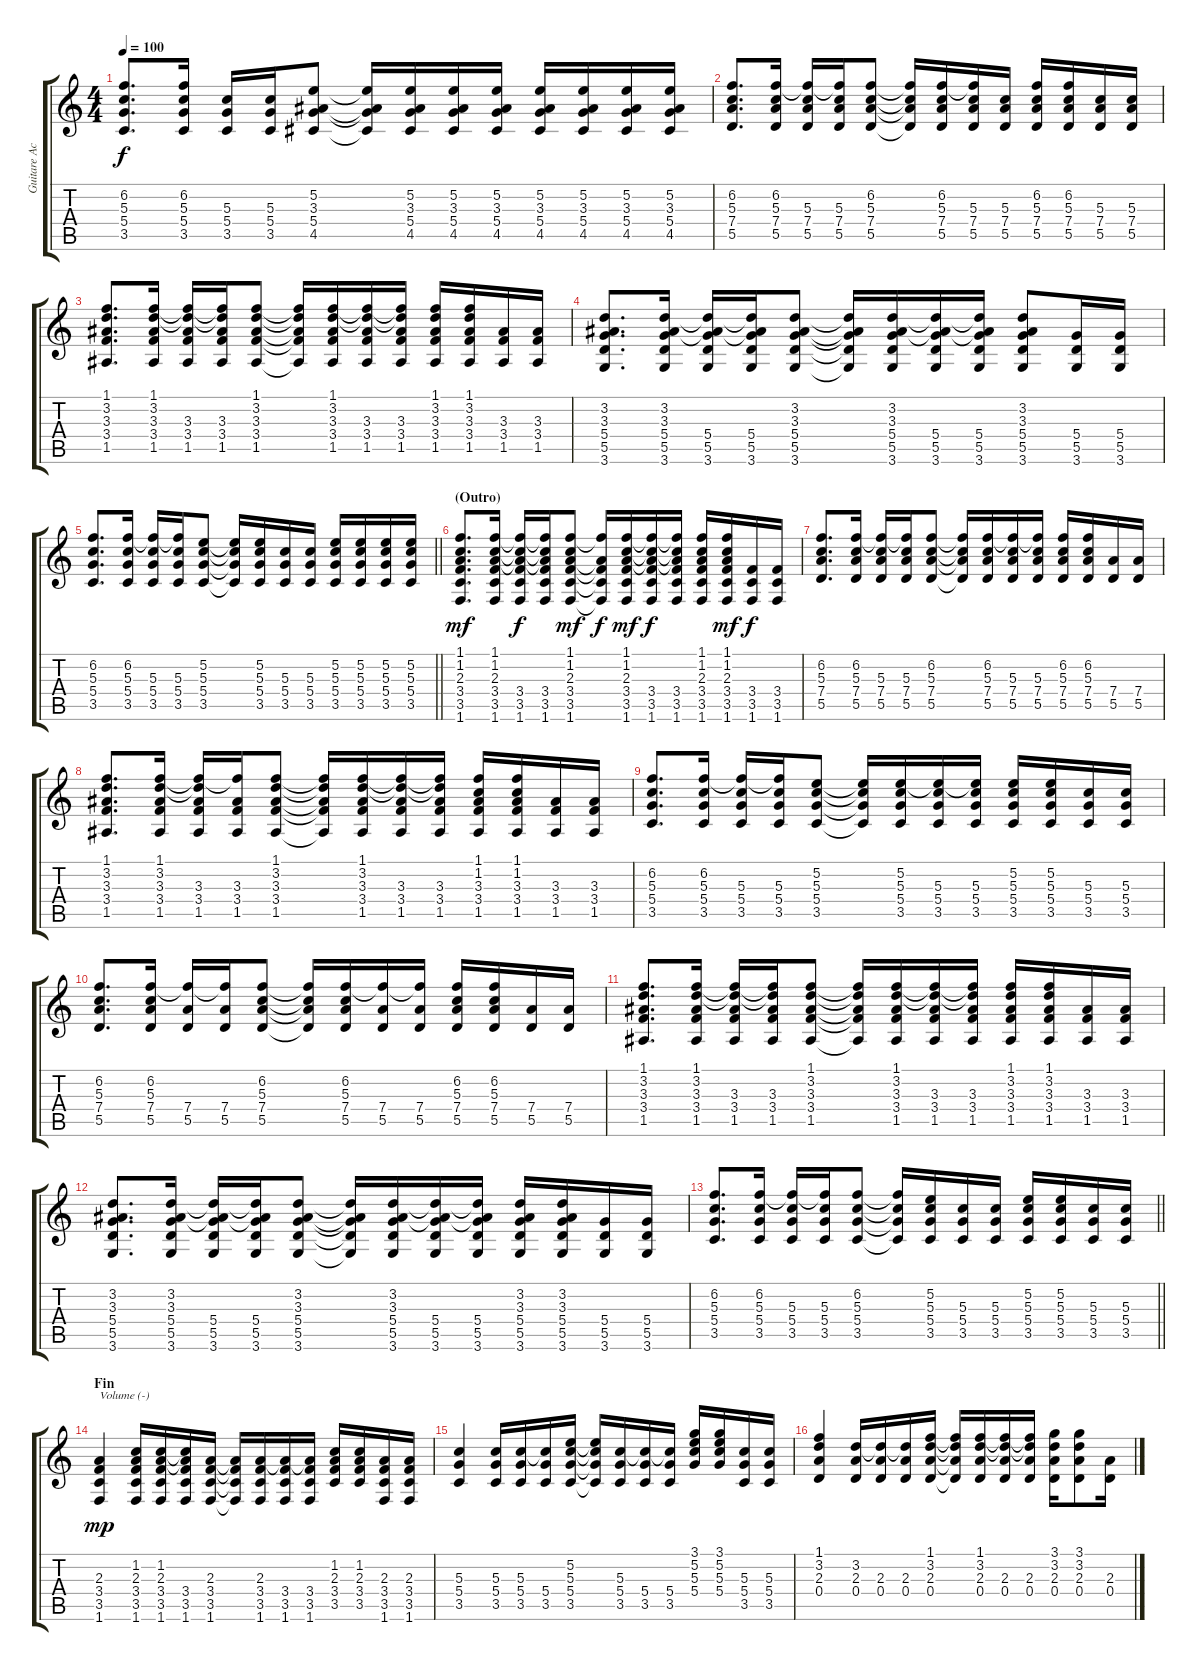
\track ("Guitare Ac." "Guitare Ac") {instrument acousticguitarsteel}
\staff {score tabs}
\tuning (E4 B3 G3 D3 A2 E2) {hide}
\ts (4 4)
\tempo 100
\clef g2
\ks c
(6.2 5.3 5.4 3.5).8{d dy f} (6.2 5.3 5.4 3.5).16 (5.3 5.4 3.5).16 (5.3 5.4 3.5).16 (5.2 3.3 5.4 4.5).8 (5.2{t} 3.3{t} 5.4{t} 4.5{t}).16 (5.2 3.3 5.4 4.5).16 (5.2 3.3 5.4 4.5).16 (5.2 3.3 5.4 4.5).16 (5.2 3.3 5.4 4.5).16 (5.2 3.3 5.4 4.5).16 (5.2 3.3 5.4 4.5).16 (5.2 3.3 5.4 4.5).16 |
(6.2 5.3 7.4 5.5).8{d} (6.2 5.3 7.4 5.5).16 (6.2{t} 5.3 7.4 5.5).16 (6.2{t} 5.3 7.4 5.5).16 (6.2 5.3 7.4 5.5).8 (6.2{t} 5.3{t} 7.4{t} 5.5{t}).16 (6.2 5.3 7.4 5.5).16 (6.2{t} 5.3 7.4 5.5).16 (5.3 7.4 5.5).16 (6.2 5.3 7.4 5.5).16 (6.2 5.3 7.4 5.5).16 (5.3 7.4 5.5).16 (5.3 7.4 5.5).16 |
(1.1 3.2 3.3 3.4 1.5).8{d} (1.1 3.2 3.3 3.4 1.5).16 (1.1{t} 3.2{t} 3.3 3.4 1.5).16 (1.1{t} 3.2{t} 3.3 3.4 1.5).16 (1.1 3.2 3.3 3.4 1.5).8 (1.1{t} 3.2{t} 3.3{t} 3.4{t} 1.5{t}).16 (1.1 3.2 3.3 3.4 1.5).16 (1.1{t} 3.2{t} 3.3 3.4 1.5).16 (1.1{t} 3.2{t} 3.3 3.4 1.5).16 (1.1 3.2 3.3 3.4 1.5).16 (1.1 3.2 3.3 3.4 1.5).16 (3.3 3.4 1.5).16 (3.3 3.4 1.5).16 |
(3.2 3.3 5.4 5.5 3.6).8{d} (3.2 3.3 5.4 5.5 3.6).16 (3.2{t} 3.3{t} 5.4 5.5 3.6).16 (3.2{t} 3.3{t} 5.4 5.5 3.6).16 (3.2 3.3 5.4 5.5 3.6).8 (3.2{t} 3.3{t} 5.4{t} 5.5{t} 3.6{t}).16 (3.2 3.3 5.4 5.5 3.6).16 (3.2{t} 3.3{t} 5.4 5.5 3.6).16 (3.2{t} 3.3{t} 5.4 5.5 3.6).16 (3.2 3.3 5.4 5.5 3.6).8 (5.4 5.5 3.6).16 (5.4 5.5 3.6).16 |
\barLineRight lightlight
(6.2 5.3 5.4 3.5).8{d} (6.2 5.3 5.4 3.5).16 (6.2{t} 5.3 5.4 3.5).16 (6.2{t} 5.3 5.4 3.5).16 (5.2 5.3 5.4 3.5).8 (5.2{t} 5.3{t} 5.4{t} 3.5{t}).16 (5.2 5.3 5.4 3.5).16 (5.3 5.4 3.5).16 (5.3 5.4 3.5).16 (5.2 5.3 5.4 3.5).16 (5.2 5.3 5.4 3.5).16 (5.2 5.3 5.4 3.5).16 (5.2 5.3 5.4 3.5).16 |
\section ("" "(Outro)")
(1.1 1.2 2.3 3.4 3.5 1.6).8{d dy mf} (1.1 1.2 2.3 3.4 3.5 1.6).16 (1.1{t} 1.2{t} 2.3{t} 3.4 3.5 1.6).16{dy f} (1.1{t} 1.2{t} 2.3{t} 3.4 3.5 1.6).16 (1.1 1.2 2.3 3.4 3.5 1.6).8{dy mf} (1.1{t} 2.3{t} 3.4{t} 3.5{t} 1.6{t}).16{dy f} (1.1 1.2 2.3 3.4 3.5 1.6).16{dy mf} (1.1{t} 1.2{t} 2.3{t} 3.4 3.5 1.6).16{dy f} (1.1{t} 1.2{t} 2.3{t} 3.4 3.5 1.6).16 (1.1 1.2 2.3 3.4 3.5 1.6).16 (1.1 1.2 2.3 3.4 3.5 1.6).16{dy mf} (3.4 3.5 1.6).16{dy f} (3.4 3.5 1.6).16 |
(6.2 5.3 7.4 5.5).8{d} (6.2 5.3 7.4 5.5).16 (6.2{t} 5.3 7.4 5.5).16 (6.2{t} 5.3 7.4 5.5).16 (6.2 5.3 7.4 5.5).8 (6.2{t} 5.3{t} 7.4{t} 5.5{t}).16 (6.2 5.3 7.4 5.5).16 (6.2{t} 5.3 7.4 5.5).16 (6.2{t} 5.3 7.4 5.5).16 (6.2 5.3 7.4 5.5).16 (6.2 5.3 7.4 5.5).16 (7.4 5.5).16 (7.4 5.5).16 |
(1.1 3.2 3.3 3.4 1.5).8{d} (1.1 3.2 3.3 3.4 1.5).16 (1.1{t} 3.2{t} 3.3 3.4 1.5).16 (1.1{t} 3.3 3.4 1.5).16 (1.1 3.2 3.3 3.4 1.5).8 (1.1{t} 3.2{t} 3.3{t} 3.4{t} 1.5{t}).16 (1.1 3.2 3.3 3.4 1.5).16 (1.1{t} 3.2{t} 3.3 3.4 1.5).16 (1.1{t} 3.2{t} 3.3 3.4 1.5).16 (1.1 1.2 3.3 3.4 1.5).16 (1.1 1.2 3.3 3.4 1.5).16 (3.3 3.4 1.5).16 (3.3 3.4 1.5).16 |
(6.2 5.3 5.4 3.5).8{d} (6.2 5.3 5.4 3.5).16 (6.2{t} 5.3 5.4 3.5).16 (6.2{t} 5.3 5.4 3.5).16 (5.2 5.3 5.4 3.5).8 (5.2{t} 5.3{t} 5.4{t} 3.5{t}).16 (5.2 5.3 5.4 3.5).16 (5.2{t} 5.3 5.4 3.5).16 (5.2{t} 5.3 5.4 3.5).16 (5.2 5.3 5.4 3.5).16 (5.2 5.3 5.4 3.5).16 (5.3 5.4 3.5).16 (5.3 5.4 3.5).16 |
(6.2 5.3 7.4 5.5).8{d} (6.2 5.3 7.4 5.5).16 (6.2{t} 7.4 5.5).16 (6.2{t} 7.4 5.5).16 (6.2 5.3 7.4 5.5).8 (6.2{t} 5.3{t} 7.4{t} 5.5{t}).16 (6.2 5.3 7.4 5.5).16 (6.2{t} 7.4 5.5).16 (6.2{t} 7.4 5.5).16 (6.2 5.3 7.4 5.5).16 (6.2 5.3 7.4 5.5).16 (7.4 5.5).16 (7.4 5.5).16 |
(1.1 3.2 3.3 3.4 1.5).8{d} (1.1 3.2 3.3 3.4 1.5).16 (1.1{t} 3.2{t} 3.3 3.4 1.5).16 (1.1{t} 3.2{t} 3.3 3.4 1.5).16 (1.1 3.2 3.3 3.4 1.5).8 (1.1{t} 3.2{t} 3.3{t} 3.4{t} 1.5{t}).16 (1.1 3.2 3.3 3.4 1.5).16 (1.1{t} 3.2{t} 3.3 3.4 1.5).16 (1.1{t} 3.2{t} 3.3 3.4 1.5).16 (1.1 3.2 3.3 3.4 1.5).16 (1.1 3.2 3.3 3.4 1.5).16 (3.3 3.4 1.5).16 (3.3 3.4 1.5).16 |
(3.2 3.3 5.4 5.5 3.6).8{d} (3.2 3.3 5.4 5.5 3.6).16 (3.2{t} 3.3{t} 5.4 5.5 3.6).16 (3.2{t} 3.3{t} 5.4 5.5 3.6).16 (3.2 3.3 5.4 5.5 3.6).8 (3.2{t} 3.3{t} 5.4{t} 5.5{t} 3.6{t}).16 (3.2 3.3 5.4 5.5 3.6).16 (3.2{t} 3.3{t} 5.4 5.5 3.6).16 (3.2{t} 3.3{t} 5.4 5.5 3.6).16 (3.2 3.3 5.4 5.5 3.6).16 (3.2 3.3 5.4 5.5 3.6).16 (5.4 5.5 3.6).16 (5.4 5.5 3.6).16 |
\barLineRight lightlight
(6.2 5.3 5.4 3.5).8{d} (6.2 5.3 5.4 3.5).16 (6.2{t} 5.3 5.4 3.5).16 (6.2{t} 5.3 5.4 3.5).16 (6.2 5.3 5.4 3.5).8 (6.2{t} 5.3{t} 5.4{t} 3.5{t}).16 (5.2 5.3 5.4 3.5).16 (5.3 5.4 3.5).16 (5.3 5.4 3.5).16 (5.2 5.3 5.4 3.5).16 (5.2 5.3 5.4 3.5).16 (5.3 5.4 3.5).16 (5.3 5.4 3.5).16 |
\section ("" "Fin")
(2.3 3.4 3.5 1.6).4{txt "Volume (-)" dy mp} (1.2 2.3 3.4 3.5 1.6).16 (1.2 2.3 3.4 3.5 1.6).16 (1.2{t} 2.3{t} 3.4 3.5 1.6).16 (2.3 3.4 3.5 1.6).16 (2.3{t} 3.4{t} 3.5{t} 1.6{t}).16 (2.3 3.4 3.5 1.6).16 (2.3{t} 3.4 3.5 1.6).16 (2.3{t} 3.4 3.5 1.6).16 (1.2 2.3 3.4 3.5).16 (1.2 2.3 3.4 3.5).16 (2.3 3.4 3.5 1.6).16 (2.3 3.4 3.5 1.6).16 |
(5.3 5.4 3.5).4 (5.3 5.4 3.5).16 (5.3 5.4 3.5).16 (5.3{t} 5.4 3.5).16 (5.2 5.3 5.4 3.5).16 (5.2{t} 5.3{t} 5.4{t} 3.5{t}).16 (5.3 5.4 3.5).16 (5.3{t} 5.4 3.5).16 (5.3{t} 5.4 3.5).16 (3.1 5.2 5.3 5.4).16 (3.1 5.2 5.3 5.4).16 (5.3 5.4 3.5).16 (5.3 5.4 3.5).16 |
(1.1 3.2 2.3 0.4).4 (3.2 2.3 0.4).16 (3.2{t} 2.3 0.4).16 (3.2{t} 2.3 0.4).16 (1.1 3.2 2.3 0.4).16 (1.1{t} 3.2{t} 2.3{t} 0.4{t}).16 (1.1 3.2 2.3 0.4).16 (1.1{t} 3.2{t} 2.3 0.4).16 (1.1{t} 3.2{t} 2.3 0.4).16 (3.1 3.2 2.3 0.4).16 (3.1 3.2 2.3 0.4).8 (2.3 0.4).16
